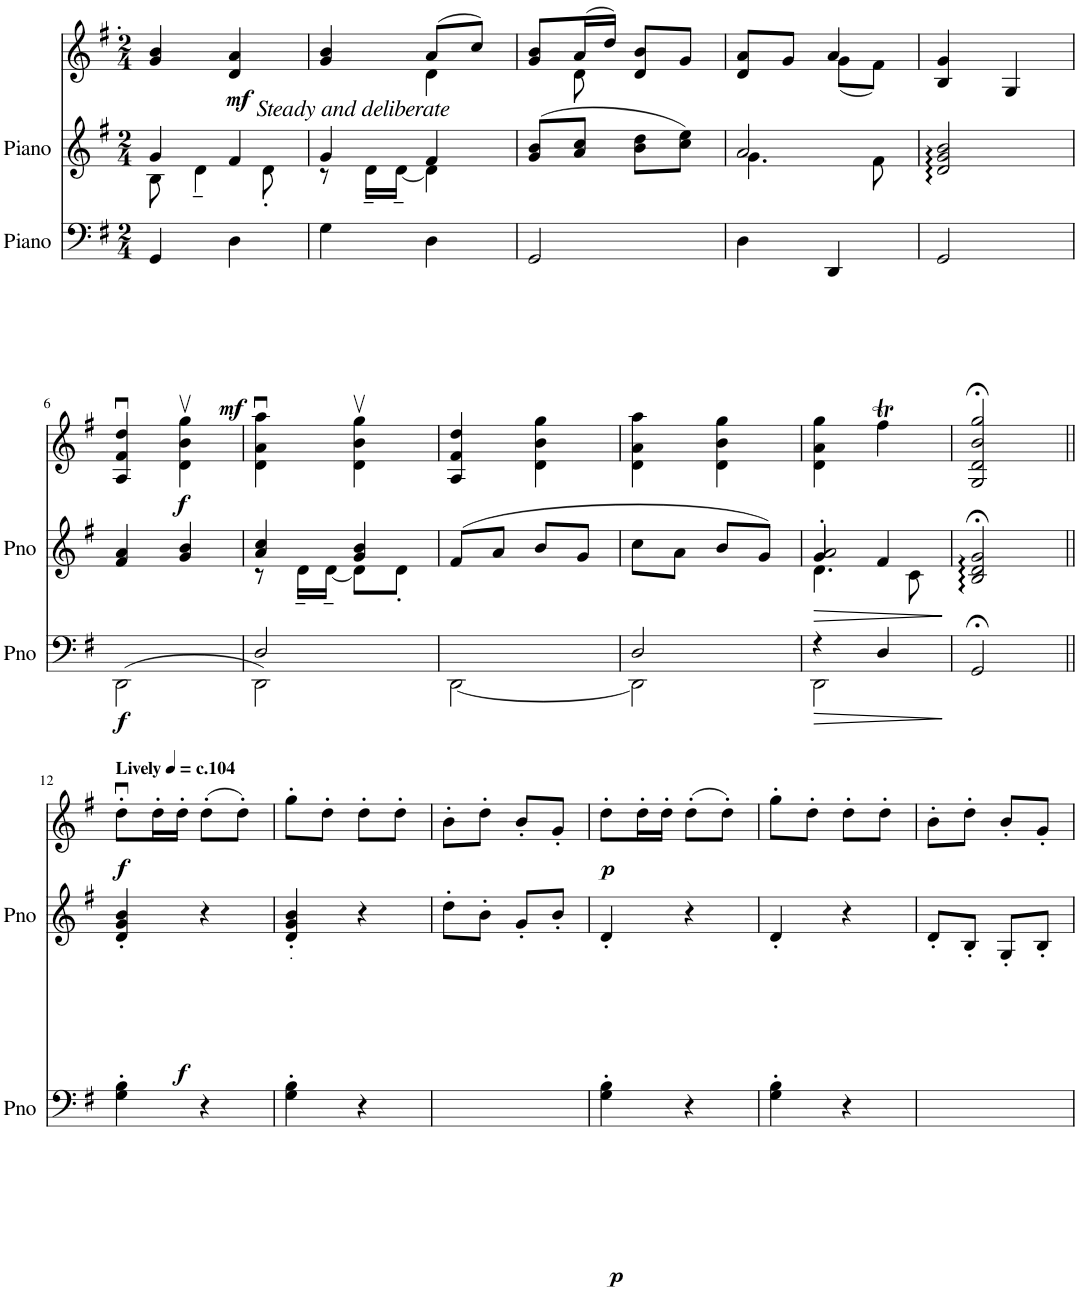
**kern	**dynam	**kern	**text	**dynam	**kern	**dynam
*part3	*part3	*part2	*part2	*part2	*part1	*part1
*staff3	*staff3	*staff2	*staff2	*staff2	*staff1	*staff1
*I"Piano	*	*I"Piano	*	*	*I"Flute	*
*I'Pno	*	*I'Pno	*	*	*	*
*clefF4	*	*clefG2	*	*	*clefG2	*
*k[f#]	*	*k[f#]	*	*	*k[f#]	*
*M2/4	*	*M2/4	*	*	*M2/4	*
=1	=1	=1	=1	=1	=1	=1
*	*	*^	*	*	*	*
!	!	!	!	!	!	!LO:TX:a:B:t=.	!
!	!	!	!	!	!	!LO:TX:b:i:t=Steady and deliberate	!
!	!LO:DY:b	!	!	!	!	!	!LO:DY:b
4GG/	mf	4g/	8B\	.	.	4g/ 4b/	mf
.	.	.	4d~\	.	.	.	.
4D\	.	4f#/	.	.	.	4d/ 4a/	.
.	.	.	8d'\	.	.	.	.
=2	=2	=2	=2	=2	=2	=2	=2
*	*	*	*	*	*	*^	*
4G\	.	4g/	8r	.	.	4g/ 4b/	4ryy	.
.	.	.	16d~\LL	.	.	.	.	.
.	.	.	[16d~\JJ	.	.	.	.	.
4D\	.	4f#/	4d\]	.	.	(8a/L	4d\	.
.	.	.	.	.	.	8cc/J)	.	.
*	*	*v	*v	*	*	*	*	*
=3	=3	=3	=3	=3	=3	=3	=3
2GG/	.	(8g/ 8b/L	.	.	8g/ 8b/L	8ryy	.
.	.	8a/ 8cc/J	.	.	(16a/L	8d\	.
.	.	.	.	.	16dd/JJ)	.	.
.	.	8b\ 8dd\L	.	.	8d/ 8b/L	4ryy	.
.	.	8cc\ 8ee\J)	.	.	8g/J	.	.
=4	=4	=4	=4	=4	=4	=4	=4
*	*	*^	*	*	*	*	*
4D\	.	2a/	4.g\	.	.	8d/ 8a/L	4ryy	.
.	.	.	.	.	.	8g/J	.	.
4DD/	.	.	.	.	.	4a/	(8g\L	.
.	.	.	8f#\	.	.	.	8f#\J)	.
*	*	*v	*v	*	*	*	*	*
*	*	*	*	*	*v	*v	*
=5	=5	=5	=5	=5	=5	=5
2GG/	.	2d/ 2g/ 2b/	.	.	4B/ 4g/	.
.	.	.	.	.	4G/	.
!!LO:LB:g=z
=6	=6	=6	=6	=6	=6	=6
!	!LO:DY:b	!	!	!	!	!LO:DY:b
(2DD\	f	4f#/ 4a/	.	.	4A/u 4f#/u 4dd/u	f
.	.	4g/ 4b/	.	.	4d\v 4b\v 4gg\v	.
=7	=7	=7	=7	=7	=7	=7
*^	*	*^	*	*	*	*
2DD\)	2D/	.	4a/ 4cc/	8r	.	.	4d\u 4a\u 4aa\u	.
.	.	.	.	16d~\LL	.	.	.	.
.	.	.	.	[16d~\JJ	.	.	.	.
.	.	.	4g/ 4b/	8d\L]	.	.	4d\v 4b\v 4gg\v	.
.	.	.	.	8d'\J	.	.	.	.
*v	*v	*	*	*	*	*	*	*
*	*	*v	*v	*	*	*	*
=8	=8	=8	=8	=8	=8	=8
[2DD\	.	(8f#/L	.	.	4A/ 4f#/ 4dd/	.
.	.	8a/J	.	.	.	.
.	.	8b/L	.	.	4d\ 4b\ 4gg\	.
.	.	8g/J	.	.	.	.
=9	=9	=9	=9	=9	=9	=9
*^	*	*	*	*	*	*
2DD\]	2D/	.	8cc\L	.	.	4d\ 4a\ 4aa\	.
.	.	.	8a\J	.	.	.	.
.	.	.	8b/L	.	.	4d\ 4b\ 4gg\	.
.	.	.	8g/J)	.	.	.	.
=10	=10	=10	=10	=10	=10	=10	=10
!	!	!LO:HP:b	!	!	!LO:HP:b	!	!
*	*	*	*^	*	*	*	*
*	*	*	*	*^	*	*	*	*
4r	2DD\	>	2a/	4g'/	4.d\	.	>	4d\ 4a\ 4gg\	.
4D/	.	.	.	4f#/	.	.	.	4ff#t\	.
.	.	.	.	.	8c\	.	.	.	.
*v	*v	*	*	*	*	*	*	*	*
*	*	*v	*v	*v	*	*	*	*
.	]	.	.	]	.	.
=11	=11	=11	=11	=11	=11	=11
2GG;</	.	2B/;< 2d/;< 2g/;<	.	.	2G/;< 2d/;< 2b/;< 2gg/;<	.
!!LO:LB:g=z
=12||	=12||	=12||	=12||	=12||	=12||	=12||
!	!	!	!	!	!LO:TX:a:B:t=Lively	!
!	!	!	!	!	!LO:TX:a:B:t=c.104	!
!	!	!	!	!LO:DY:b	!	!LO:DY:b
4G\' 4B\'	.	4d/' 4g/' 4b/'	.	f	8ddu'\L	f
.	.	.	.	.	16dd'\L	.
.	.	.	.	.	16dd'\JJ	.
4r	.	4r	.	.	(8dd'\L	.
.	.	.	.	.	8dd'\J)	.
=13	=13	=13	=13	=13	=13	=13
!	!	!	!LO:LY:b	!	!	!
4G\' 4B\'	.	4d/' 4g/' 4b/'	.	.	8gg'\L	.
.	.	.	.	.	8dd'\J	.
4r	.	4r	.	.	8dd'\L	.
.	.	.	.	.	8dd'\J	.
=14	=14	=14	=14	=14	=14	=14
2ryy	.	8dd'\L	.	.	8b'\L	.
.	.	8b'\J	.	.	8dd'\J	.
.	.	8g'/L	.	.	8b'/L	.
.	.	8b'/J	.	.	8g'/J	.
=15	=15	=15	=15	=15	=15	=15
!	!LO:DY:b	!	!	!	!	!LO:DY:b
4G\' 4B\'	p	4d'/	.	.	8dd'\L	p
.	.	.	.	.	16dd'\L	.
.	.	.	.	.	16dd'\JJ	.
4r	.	4r	.	.	(8dd'\L	.
.	.	.	.	.	8dd'\J)	.
=16	=16	=16	=16	=16	=16	=16
4G\' 4B\'	.	4d'/	.	.	8gg'\L	.
.	.	.	.	.	8dd'\J	.
4r	.	4r	.	.	8dd'\L	.
.	.	.	.	.	8dd'\J	.
=17	=17	=17	=17	=17	=17	=17
2ryy	.	8d'/L	.	.	8b'\L	.
.	.	8B'/J	.	.	8dd'\J	.
.	.	8G'/L	.	.	8b'/L	.
.	.	8B'/J	.	.	8g'/J	.
=	=	=	=	=	=	=
*-	*-	*-	*-	*-	*-	*-
